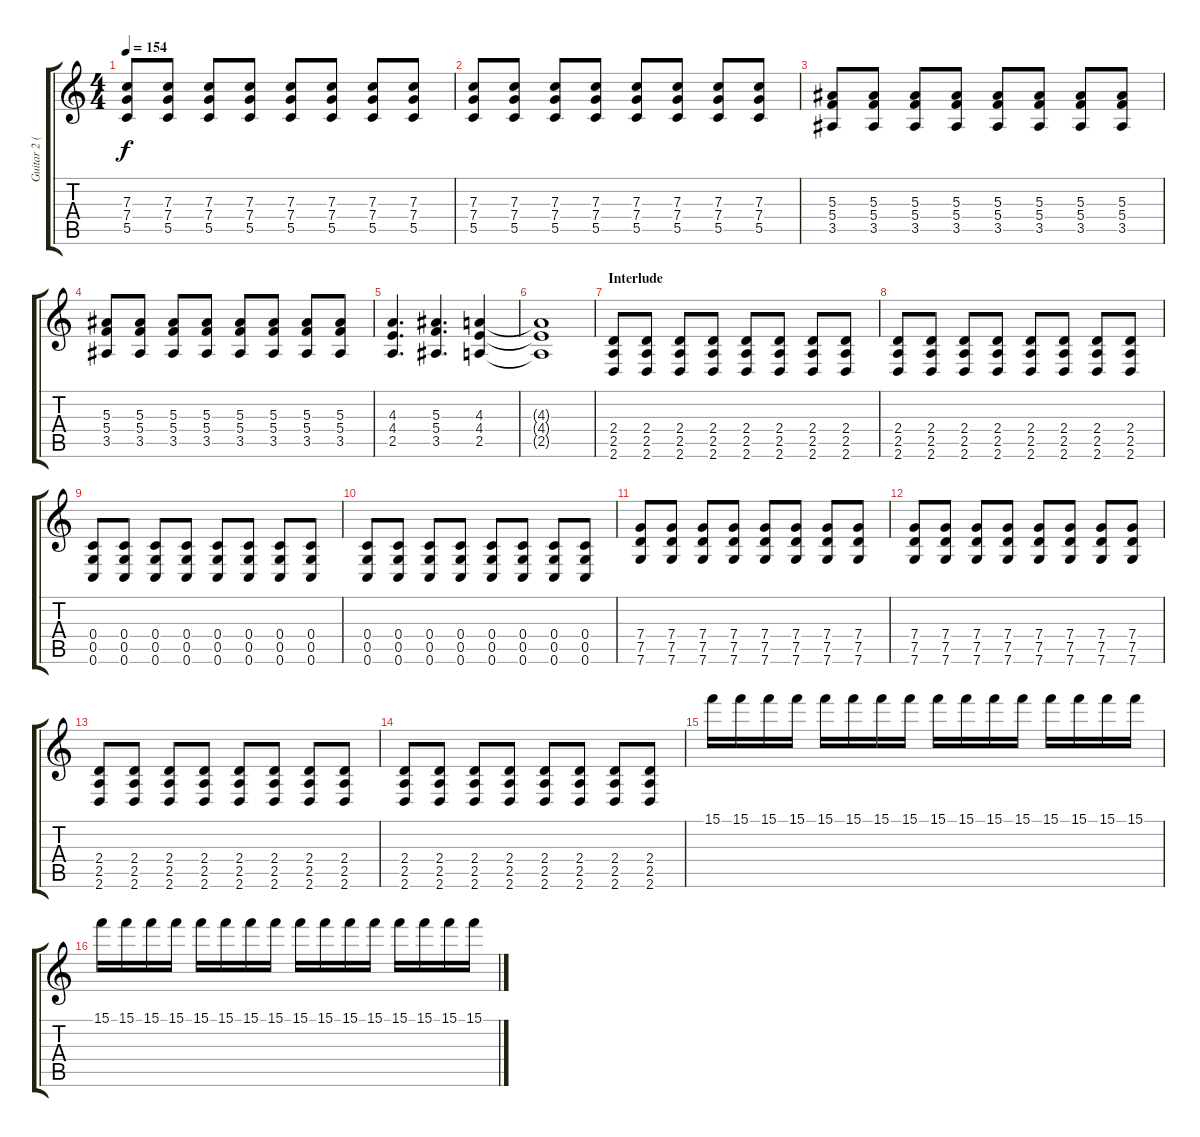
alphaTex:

\track ("Guitar 2 (Travis Miguel)" "Guitar 2 (") {instrument distortionguitar}
\staff {score tabs}
\tuning (D4 A3 F3 C3 G2 C2) {hide}
\ts (4 4)
\tempo 154
\clef g2
\ks c
(7.3 7.4 5.5).8{dy f} (7.3 7.4 5.5).8 (7.3 7.4 5.5).8 (7.3 7.4 5.5).8 (7.3 7.4 5.5).8 (7.3 7.4 5.5).8 (7.3 7.4 5.5).8 (7.3 7.4 5.5).8 |
(7.3 7.4 5.5).8 (7.3 7.4 5.5).8 (7.3 7.4 5.5).8 (7.3 7.4 5.5).8 (7.3 7.4 5.5).8 (7.3 7.4 5.5).8 (7.3 7.4 5.5).8 (7.3 7.4 5.5).8 |
(5.3 5.4 3.5).8 (5.3 5.4 3.5).8 (5.3 5.4 3.5).8 (5.3 5.4 3.5).8 (5.3 5.4 3.5).8 (5.3 5.4 3.5).8 (5.3 5.4 3.5).8 (5.3 5.4 3.5).8 |
(5.3 5.4 3.5).8 (5.3 5.4 3.5).8 (5.3 5.4 3.5).8 (5.3 5.4 3.5).8 (5.3 5.4 3.5).8 (5.3 5.4 3.5).8 (5.3 5.4 3.5).8 (5.3 5.4 3.5).8 |
(4.3 4.4 2.5).4{d} (5.3 5.4 3.5).4{d} (4.3 4.4 2.5).4 |
(4.3{t} 4.4{t} 2.5{t}).1 |
\section ("" "Interlude")
(2.4 2.5 2.6).8{volume 8} (2.4 2.5 2.6).8 (2.4 2.5 2.6).8 (2.4 2.5 2.6).8 (2.4 2.5 2.6).8 (2.4 2.5 2.6).8 (2.4 2.5 2.6).8 (2.4 2.5 2.6).8 |
(2.4 2.5 2.6).8 (2.4 2.5 2.6).8 (2.4 2.5 2.6).8 (2.4 2.5 2.6).8 (2.4 2.5 2.6).8 (2.4 2.5 2.6).8 (2.4 2.5 2.6).8 (2.4 2.5 2.6).8 |
(0.4 0.5 0.6).8 (0.4 0.5 0.6).8 (0.4 0.5 0.6).8 (0.4 0.5 0.6).8 (0.4 0.5 0.6).8 (0.4 0.5 0.6).8 (0.4 0.5 0.6).8 (0.4 0.5 0.6).8 |
(0.4 0.5 0.6).8 (0.4 0.5 0.6).8 (0.4 0.5 0.6).8 (0.4 0.5 0.6).8 (0.4 0.5 0.6).8 (0.4 0.5 0.6).8 (0.4 0.5 0.6).8 (0.4 0.5 0.6).8 |
(7.4 7.5 7.6).8 (7.4 7.5 7.6).8 (7.4 7.5 7.6).8 (7.4 7.5 7.6).8 (7.4 7.5 7.6).8 (7.4 7.5 7.6).8 (7.4 7.5 7.6).8 (7.4 7.5 7.6).8 |
(7.4 7.5 7.6).8 (7.4 7.5 7.6).8 (7.4 7.5 7.6).8 (7.4 7.5 7.6).8 (7.4 7.5 7.6).8 (7.4 7.5 7.6).8 (7.4 7.5 7.6).8 (7.4 7.5 7.6).8 |
(2.4 2.5 2.6).8 (2.4 2.5 2.6).8 (2.4 2.5 2.6).8 (2.4 2.5 2.6).8 (2.4 2.5 2.6).8 (2.4 2.5 2.6).8 (2.4 2.5 2.6).8 (2.4 2.5 2.6).8 |
(2.4 2.5 2.6).8 (2.4 2.5 2.6).8 (2.4 2.5 2.6).8 (2.4 2.5 2.6).8 (2.4 2.5 2.6).8 (2.4 2.5 2.6).8 (2.4 2.5 2.6).8 (2.4 2.5 2.6).8 |
15.1.16{volume 6} 15.1.16 15.1.16 15.1.16 15.1.16 15.1.16 15.1.16 15.1.16 15.1.16 15.1.16 15.1.16 15.1.16 15.1.16 15.1.16 15.1.16 15.1.16 |
15.1.16 15.1.16 15.1.16 15.1.16 15.1.16 15.1.16 15.1.16 15.1.16 15.1.16 15.1.16 15.1.16 15.1.16 15.1.16 15.1.16 15.1.16 15.1.16
